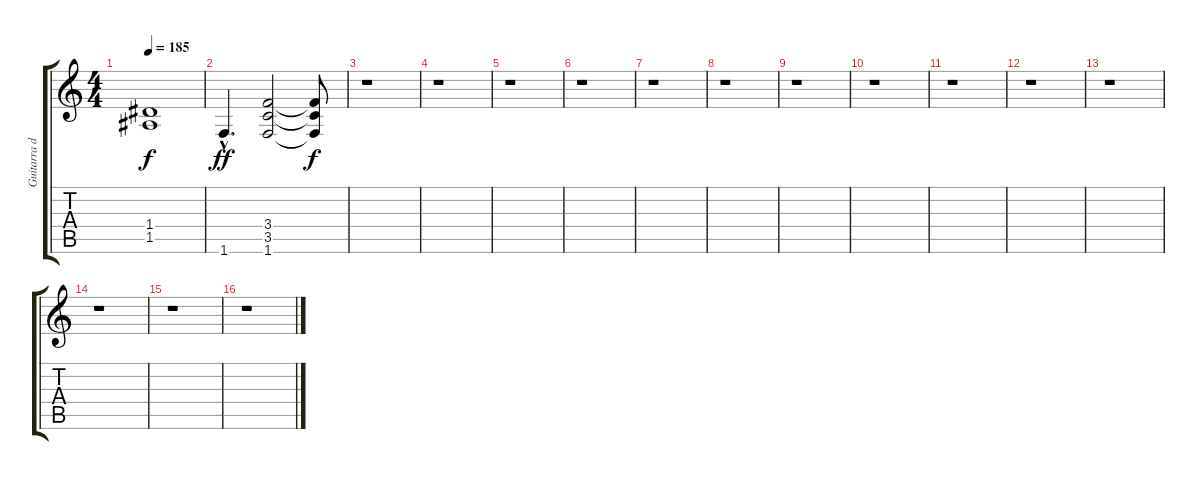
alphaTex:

\track ("Guitarra de ayuda" "Guitarra d") {instrument distortionguitar}
\staff {score tabs}
\tuning (E4 B3 G3 D3 A2 E2) {hide}
\ts (4 4)
\tempo 185
\clef g2
\ks c
(1.4{t} 1.5{t}).1{dy f} |
1.6{hac}.4{d dy ff} (3.4 3.5 1.6).2 (3.4{t} 3.5{t} 1.6{t}).8{dy f} |
r.1 |
r.1 |
r.1 |
r.1 |
r.1 |
r.1 |
r.1 |
r.1 |
r.1 |
r.1 |
r.1 |
r.1 |
r.1 |
r.1
